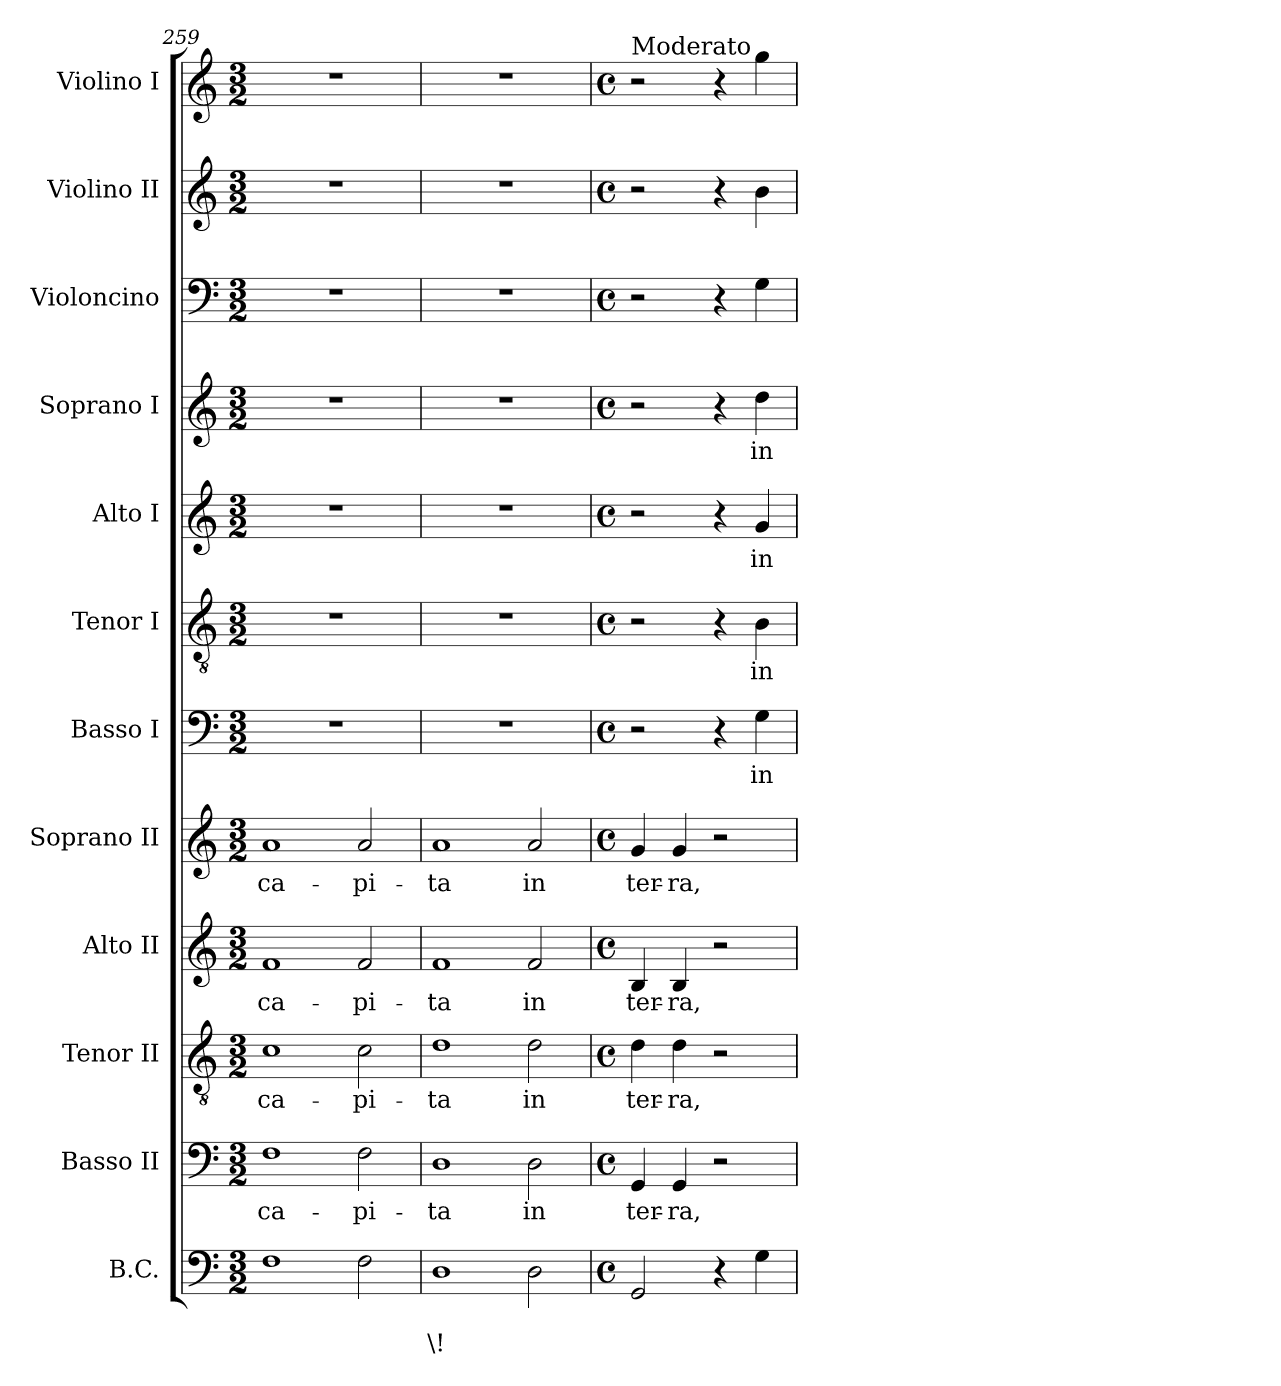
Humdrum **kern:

**kern	**text	**text	**kern	**text	**kern	**text	**kern	**text	**kern	**text	**kern	**text	**kern	**text	**kern	**text	**kern	**text	**kern	**kern	**kern
*part12	*part12	*part12	*part11	*part11	*part10	*part10	*part9	*part9	*part8	*part8	*part7	*part7	*part6	*part6	*part5	*part5	*part4	*part4	*part3	*part2	*part1
*staff12	*staff12	*staff12	*staff11	*staff11	*staff10	*staff10	*staff9	*staff9	*staff8	*staff8	*staff7	*staff7	*staff6	*staff6	*staff5	*staff5	*staff4	*staff4	*staff3	*staff2	*staff1
*I"B.C.	*	*	*I"Basso II	*	*I"Tenor II	*	*I"Alto II	*	*I"Soprano II	*	*I"Basso I	*	*I"Tenor I	*	*I"Alto I	*	*I"Soprano I	*	*I"Violoncino	*I"Violino II	*I"Violino I
*I'BC	*	*	*I'B 2	*	*I'T 2	*	*I'A 2	*	*I'S 2	*	*I'B 1	*	*I'T 1	*	*I'A 1	*	*I'S 1	*	*I'Vc.	*I'Vln. II	*I'Vln. I
*clefF4	*	*	*clefF4	*	*clefGv2	*	*clefG2	*	*clefG2	*	*clefF4	*	*clefGv2	*	*clefG2	*	*clefG2	*	*clefF4	*clefG2	*clefG2
*k[]	*	*	*k[]	*	*k[]	*	*k[]	*	*k[]	*	*k[]	*	*k[]	*	*k[]	*	*k[]	*	*k[]	*k[]	*k[]
*C:	*	*	*C:	*	*C:	*	*C:	*	*C:	*	*C:	*	*C:	*	*C:	*	*C:	*	*C:	*C:	*C:
*M3/2	*	*	*M3/2	*	*M3/2	*	*M3/2	*	*M3/2	*	*M3/2	*	*M3/2	*	*M3/2	*	*M3/2	*	*M3/2	*M3/2	*M3/2
=259	=259	=259	=259	=259	=259	=259	=259	=259	=259	=259	=259	=259	=259	=259	=259	=259	=259	=259	=259	=259	=259
!	!	!	!	!LO:LY:b	!	!	!	!	!	!	!	!	!	!	!	!	!	!	!	!	!
!	!	!	!	!	!	!LO:LY:b	!	!	!	!	!	!	!	!	!	!	!	!	!	!	!
!	!	!	!	!	!	!	!	!LO:LY:b	!	!	!	!	!	!	!	!	!	!	!	!	!
!	!	!	!	!	!	!	!	!	!	!LO:LY:b	!	!	!	!	!	!	!	!	!	!	!
1F	.	.	1F	ca-	1c	ca-	1f	ca-	1a	ca-	1.r	.	1.r	.	1.r	.	1.r	.	1.r	1.r	1.r
!	!	!	!	!LO:LY:b	!	!	!	!	!	!	!	!	!	!	!	!	!	!	!	!	!
!	!	!	!	!	!	!LO:LY:b	!	!	!	!	!	!	!	!	!	!	!	!	!	!	!
!	!	!	!	!	!	!	!	!LO:LY:b	!	!	!	!	!	!	!	!	!	!	!	!	!
!	!	!	!	!	!	!	!	!	!	!LO:LY:b	!	!	!	!	!	!	!	!	!	!	!
2F\	.	.	2F\	-pi-	2c\	-pi-	2f/	-pi-	2a/	-pi-	.	.	.	.	.	.	.	.	.	.	.
=260	=260	=260	=260	=260	=260	=260	=260	=260	=260	=260	=260	=260	=260	=260	=260	=260	=260	=260	=260	=260	=260
!	!	!LO:LY:b	!	!	!	!	!	!	!	!	!	!	!	!	!	!	!	!	!	!	!
!	!	!	!	!LO:LY:b	!	!	!	!	!	!	!	!	!	!	!	!	!	!	!	!	!
!	!	!	!	!	!	!LO:LY:b	!	!	!	!	!	!	!	!	!	!	!	!	!	!	!
!	!	!	!	!	!	!	!	!LO:LY:b	!	!	!	!	!	!	!	!	!	!	!	!	!
!	!	!	!	!	!	!	!	!	!	!LO:LY:b	!	!	!	!	!	!	!	!	!	!	!
1D	.	\!	1D	-ta	1d	-ta	1f	-ta	1a	-ta	1.r	.	1.r	.	1.r	.	1.r	.	1.r	1.r	1.r
!	!	!	!	!LO:LY:b	!	!	!	!	!	!	!	!	!	!	!	!	!	!	!	!	!
!	!	!	!	!	!	!LO:LY:b	!	!	!	!	!	!	!	!	!	!	!	!	!	!	!
!	!	!	!	!	!	!	!	!LO:LY:b	!	!	!	!	!	!	!	!	!	!	!	!	!
!	!	!	!	!	!	!	!	!	!	!LO:LY:b	!	!	!	!	!	!	!	!	!	!	!
2D\	.	.	2D\	in	2d\	in	2f/	in	2a/	in	.	.	.	.	.	.	.	.	.	.	.
!!LO:PB:g=z
=261	=261	=261	=261	=261	=261	=261	=261	=261	=261	=261	=261	=261	=261	=261	=261	=261	=261	=261	=261	=261	=261
*M4/4	*	*	*M4/4	*	*M4/4	*	*M4/4	*	*M4/4	*	*M4/4	*	*M4/4	*	*M4/4	*	*M4/4	*	*M4/4	*M4/4	*M4/4
*met(c)	*	*	*met(c)	*	*met(c)	*	*met(c)	*	*met(c)	*	*met(c)	*	*met(c)	*	*met(c)	*	*met(c)	*	*met(c)	*met(c)	*met(c)
!	!	!	!	!LO:LY:b	!	!	!	!	!	!	!	!	!	!	!	!	!	!	!	!	!
!	!	!	!	!	!	!LO:LY:b	!	!	!	!	!	!	!	!	!	!	!	!	!	!	!
!	!	!	!	!	!	!	!	!LO:LY:b	!	!	!	!	!	!	!	!	!	!	!	!	!
!	!	!	!	!	!	!	!	!	!	!	!	!	!	!	!	!	!	!	!	!	!LO:TX:a:t=Moderato
!	!	!	!	!	!	!	!	!	!	!LO:LY:b	!	!	!	!	!	!	!	!	!	!	!
2GG/	.	.	4GG/	ter-	4d\	ter-	4B/	ter-	4g/	ter-	2r	.	2r	.	2r	.	2r	.	2r	2r	2r
!	!	!	!	!LO:LY:b	!	!	!	!	!	!	!	!	!	!	!	!	!	!	!	!	!
!	!	!	!	!	!	!LO:LY:b	!	!	!	!	!	!	!	!	!	!	!	!	!	!	!
!	!	!	!	!	!	!	!	!LO:LY:b	!	!	!	!	!	!	!	!	!	!	!	!	!
!	!	!	!	!	!	!	!	!	!	!LO:LY:b	!	!	!	!	!	!	!	!	!	!	!
.	.	.	4GG/	-ra,	4d\	-ra,	4B/	-ra,	4g/	-ra,	.	.	.	.	.	.	.	.	.	.	.
4r	.	.	2r	.	2r	.	2r	.	2r	.	4r	.	4r	.	4r	.	4r	.	4r	4r	4r
!	!	!	!	!	!	!	!	!	!	!	!	!LO:LY:b	!	!	!	!	!	!	!	!	!
!	!	!	!	!	!	!	!	!	!	!	!	!	!	!LO:LY:b	!	!	!	!	!	!	!
!	!	!	!	!	!	!	!	!	!	!	!	!	!	!	!	!LO:LY:b	!	!	!	!	!
!	!	!	!	!	!	!	!	!	!	!	!	!	!	!	!	!	!	!LO:LY:b	!	!	!
4G\	.	.	.	.	.	.	.	.	.	.	4G\	in	4B\	in	4g/	in	4dd\	in	4G\	4b\	4gg\
=	=	=	=	=	=	=	=	=	=	=	=	=	=	=	=	=	=	=	=	=	=
*-	*-	*-	*-	*-	*-	*-	*-	*-	*-	*-	*-	*-	*-	*-	*-	*-	*-	*-	*-	*-	*-
